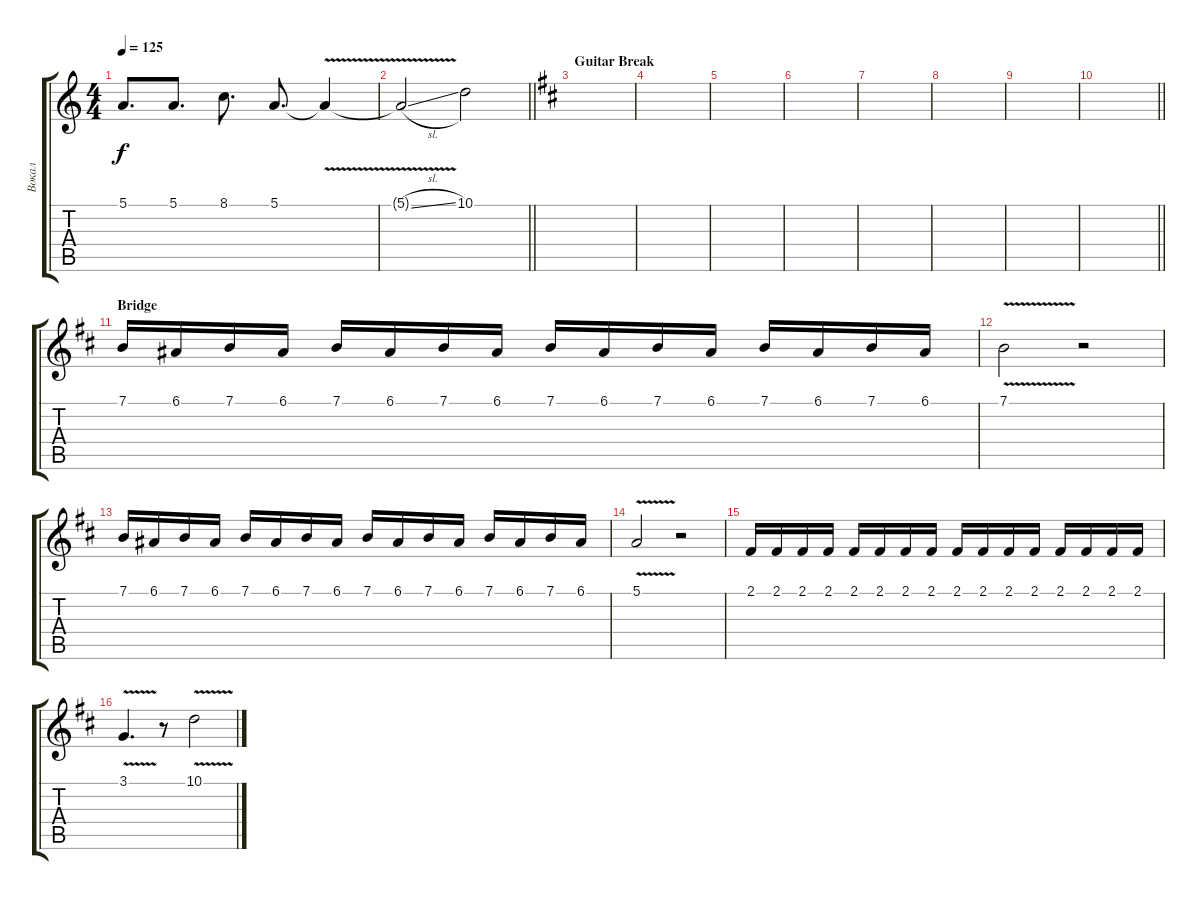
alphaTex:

\track ("Вокал" "Вокал") {instrument trumpet}
\staff {score tabs}
\tuning (E4 B3 G3 D3 A2 E2) {hide}
\ts (4 4)
\tempo 125
\clef g2
\ks aminor
5.1.8{d dy f} 5.1.8{d} 8.1.8{d} 5.1.8{d} 5.1{v t}.4 |
\barLineRight lightlight
5.1{sl t}.2 10.1.2 |
\section ("" "Guitar Break")
\ks bminor
|
|
|
|
|
|
|
\barLineRight lightlight
|
\section ("" "Bridge")
7.1.16 6.1.16 7.1.16 6.1.16 7.1.16 6.1.16 7.1.16 6.1.16 7.1.16 6.1.16 7.1.16 6.1.16 7.1.16 6.1.16 7.1.16 6.1.16 |
7.1{v}.2 r.2 |
7.1.16 6.1.16 7.1.16 6.1.16 7.1.16 6.1.16 7.1.16 6.1.16 7.1.16 6.1.16 7.1.16 6.1.16 7.1.16 6.1.16 7.1.16 6.1.16 |
5.1{v}.2 r.2 |
2.1.16 2.1.16 2.1.16 2.1.16 2.1.16 2.1.16 2.1.16 2.1.16 2.1.16 2.1.16 2.1.16 2.1.16 2.1.16 2.1.16 2.1.16 2.1.16 |
3.1{v}.4{d} r.8 10.1{v}.2
